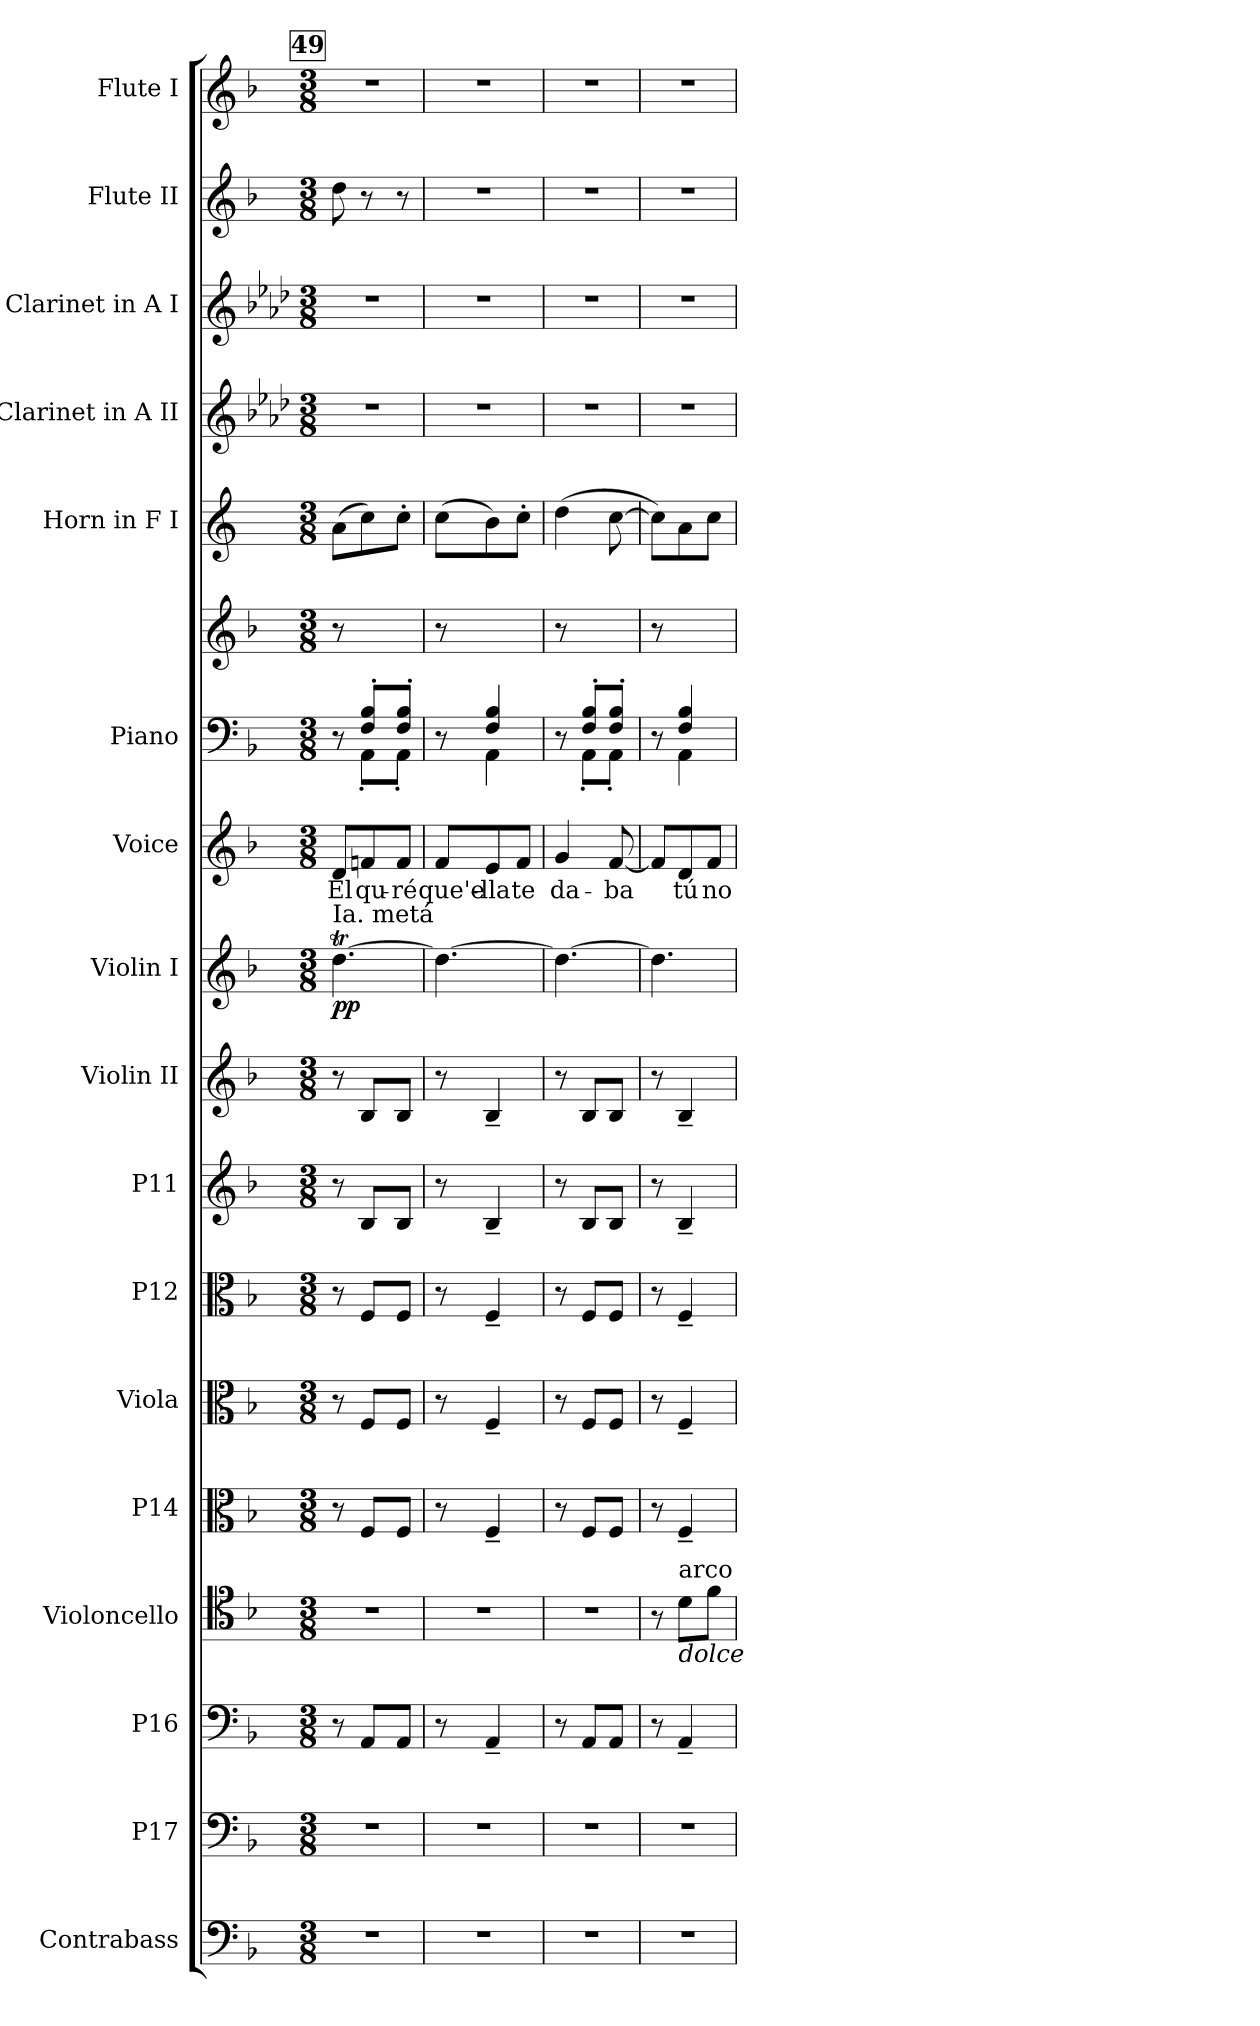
**kern	**kern	**kern	**kern	**kern	**kern	**kern	**kern	**kern	**kern	**dynam	**kern	**text	**kern	**kern	**kern	**kern	**kern	**kern	**kern
*part17	*part16	*part15	*part14	*part13	*part12	*part11	*part10	*part9	*part8	*part8	*part7	*part7	*part6	*part6	*part5	*part4	*part3	*part2	*part1
*staff18	*staff17	*staff16	*staff15	*staff14	*staff13	*staff12	*staff11	*staff10	*staff9	*staff9	*staff8	*staff8	*staff7	*staff6	*staff5	*staff4	*staff3	*staff2	*staff1
*I"Contrabass	*I"P17	*I"P16	*I"Violoncello	*I"P14	*I"Viola	*I"P12	*I"P11	*I"Violin II	*I"Violin I	*	*I"Voice	*	*I"Piano	*	*I"Horn in F I	*I"Clarinet in A II	*I"Clarinet in A I	*I"Flute II	*I"Flute I
*I'Cb.	*	*	*I'Vc.	*	*	*	*	*I'Vln. II	*I'Vln. I	*	*I'V.	*	*I'Pno.	*	*I'Hn. 1	*	*	*I'Fl. 2	*I'Fl. 1
*clefF4	*clefF4	*clefF4	*clefC4	*clefC3	*clefC3	*clefC3	*clefG2	*clefG2	*clefG2	*	*clefG2	*	*clefF4	*clefG2	*clefG2	*clefG2	*clefG2	*clefG2	*clefG2
*ITrd7c12	*ITrd7c12	*	*	*	*	*	*	*	*	*	*	*	*	*	*ITrd4c7	*ITrd2c3	*ITrd2c3	*	*
*k[b-]	*k[b-]	*k[b-]	*k[b-]	*k[b-]	*k[b-]	*k[b-]	*k[b-]	*k[b-]	*k[b-]	*	*k[b-]	*	*k[b-]	*k[b-]	*k[b-]	*k[b-]	*k[b-]	*k[b-]	*k[b-]
*F:	*F:	*F:	*F:	*F:	*F:	*F:	*F:	*F:	*F:	*	*F:	*	*F:	*F:	*F:	*F:	*F:	*F:	*F:
*M3/8	*M3/8	*M3/8	*M3/8	*M3/8	*M3/8	*M3/8	*M3/8	*M3/8	*M3/8	*	*M3/8	*	*M3/8	*M3/8	*M3/8	*M3/8	*M3/8	*M3/8	*M3/8
!!LO:REH:place=s1:B:color=#000000:enc=box:fs=14.284:t=49
=136	=136	=136	=136	=136	=136	=136	=136	=136	=136	=136	=136	=136	=136	=136	=136	=136	=136	=136	=136
!LO:N:vis=1	!LO:N:vis=1	!	!LO:N:vis=1	!	!	!	!	!	!	!	!	!	!	!	!	!	!	!	!
!	!	!	!	!	!	!	!	!	!LO:TX:a:t=Ia. metá	!	!	!	!	!	!	!	!	!	!
!	!	!	!	!	!	!	!	!	!	!	!	!LO:LY:b:color=#000000	!	!	!	!LO:N:vis=1	!LO:N:vis=1	!	!LO:N:vis=1
*	*	*	*	*	*	*	*	*	*	*	*	*	*^	*	*	*	*	*	*
4.r	4.r	8r	4.r	8r	8r	8r	8r	8r	[>4.ddTi\	pp	8di/L	El	8r	8ryy	8r	(8di\L	4.r	4.r	8ddi\	4.r
!	!	!	!	!	!	!	!	!	!	!	!	!LO:LY:b:color=#000000	!	!	!	!	!	!	!	!
.	.	8AAi/L	.	8Fi/L	8Fi/L	8Fi/L	8B-i/L	8B-i/L	.	.	8fni/	qu-	8Fi/' 8B-i'L	8AA'i\L	4ryy	8fi\)	.	.	8r	.
!	!	!	!	!	!	!	!	!	!	!	!	!LO:LY:b:color=#000000	!	!	!	!	!	!	!	!
.	.	8AAi/J	.	8Fi/J	8Fi/J	8Fi/J	8B-i/J	8B-i/J	.	.	8fi/J	-ré	8Fi/' 8B-i'J	8AA'i\J	.	8f'i\J	.	.	8r	.
=137	=137	=137	=137	=137	=137	=137	=137	=137	=137	=137	=137	=137	=137	=137	=137	=137	=137	=137	=137	=137
!LO:N:vis=1	!LO:N:vis=1	!	!LO:N:vis=1	!	!	!	!	!	!	!	!	!	!	!	!	!	!	!	!	!
!	!	!	!	!	!	!	!	!	!	!	!	!LO:LY:b:color=#000000	!	!	!	!	!LO:N:vis=1	!LO:N:vis=1	!LO:N:vis=1	!LO:N:vis=1
4.r	4.r	8r	4.r	8r	8r	8r	8r	8r	4.ddi\_>	.	8fi/L	que'e-	8r	8ryy	8r	(8fi\L	4.r	4.r	4.r	4.r
!	!	!	!	!	!	!	!	!	!	!	!	!LO:LY:b:color=#000000	!	!	!	!	!	!	!	!
.	.	4AA~i/	.	4F~i/	4F~i/	4F~i/	4B-~i/	4B-~i/	.	.	8ei/	-lla	4Fi/ 4B-i	4AAi\	4ryy	8ei\)	.	.	.	.
!	!	!	!	!	!	!	!	!	!	!	!	!LO:LY:b:color=#000000	!	!	!	!	!	!	!	!
.	.	.	.	.	.	.	.	.	.	.	8fi/J	te	.	.	.	8f'i\J	.	.	.	.
=138	=138	=138	=138	=138	=138	=138	=138	=138	=138	=138	=138	=138	=138	=138	=138	=138	=138	=138	=138	=138
!LO:N:vis=1	!LO:N:vis=1	!	!LO:N:vis=1	!	!	!	!	!	!	!	!	!	!	!	!	!	!	!	!	!
!	!	!	!	!	!	!	!	!	!	!	!	!LO:LY:b:color=#000000	!	!	!	!	!LO:N:vis=1	!LO:N:vis=1	!LO:N:vis=1	!LO:N:vis=1
4.r	4.r	8r	4.r	8r	8r	8r	8r	8r	4.ddi\_>	.	4gi/	da-	8r	8ryy	8r	(4gi\	4.r	4.r	4.r	4.r
.	.	8AAi/L	.	8Fi/L	8Fi/L	8Fi/L	8B-i/L	8B-i/L	.	.	.	.	8Fi/' 8B-i'L	8AA'i\L	4ryy	.	.	.	.	.
!	!	!	!	!	!	!	!	!	!	!	!	!LO:LY:b:color=#000000	!	!	!	!	!	!	!	!
.	.	8AAi/J	.	8Fi/J	8Fi/J	8Fi/J	8B-i/J	8B-i/J	.	.	[<8fi/	-ba	8Fi/' 8B-i'J	8AA'i\J	.	[>8fi\	.	.	.	.
=139	=139	=139	=139	=139	=139	=139	=139	=139	=139	=139	=139	=139	=139	=139	=139	=139	=139	=139	=139	=139
!LO:N:vis=1	!LO:N:vis=1	!	!	!	!	!	!	!	!	!	!	!	!	!	!	!	!LO:N:vis=1	!LO:N:vis=1	!LO:N:vis=1	!LO:N:vis=1
4.r	4.r	8r	8r	8r	8r	8r	8r	8r	4.ddi\]	.	8fi/L]	.	8r	8ryy	8r	8fi\L])	4.r	4.r	4.r	4.r
!	!	!	!LO:TX:b:i:t=dolce	!	!	!	!	!	!	!	!	!	!	!	!	!	!	!	!	!
!	!	!	!LO:TX:a:t=arco	!	!	!	!	!	!	!	!	!	!	!	!	!	!	!	!	!
!	!	!	!	!	!	!	!	!	!	!	!	!LO:LY:b:color=#000000	!	!	!	!	!	!	!	!
.	.	4AA~i/	8di\L	4F~i/	4F~i/	4F~i/	4B-~i/	4B-~i/	.	.	8di/	tú	4Fi/ 4B-i	4AAi\	4ryy	8di\	.	.	.	.
!	!	!	!	!	!	!	!	!	!	!	!	!LO:LY:b:color=#000000	!	!	!	!	!	!	!	!
.	.	.	8fi\J	.	.	.	.	.	.	.	8fi/J	no	.	.	.	8fi\J	.	.	.	.
*	*	*	*	*	*	*	*	*	*	*	*	*	*v	*v	*	*	*	*	*	*
=	=	=	=	=	=	=	=	=	=	=	=	=	=	=	=	=	=	=	=
*-	*-	*-	*-	*-	*-	*-	*-	*-	*-	*-	*-	*-	*-	*-	*-	*-	*-	*-	*-
